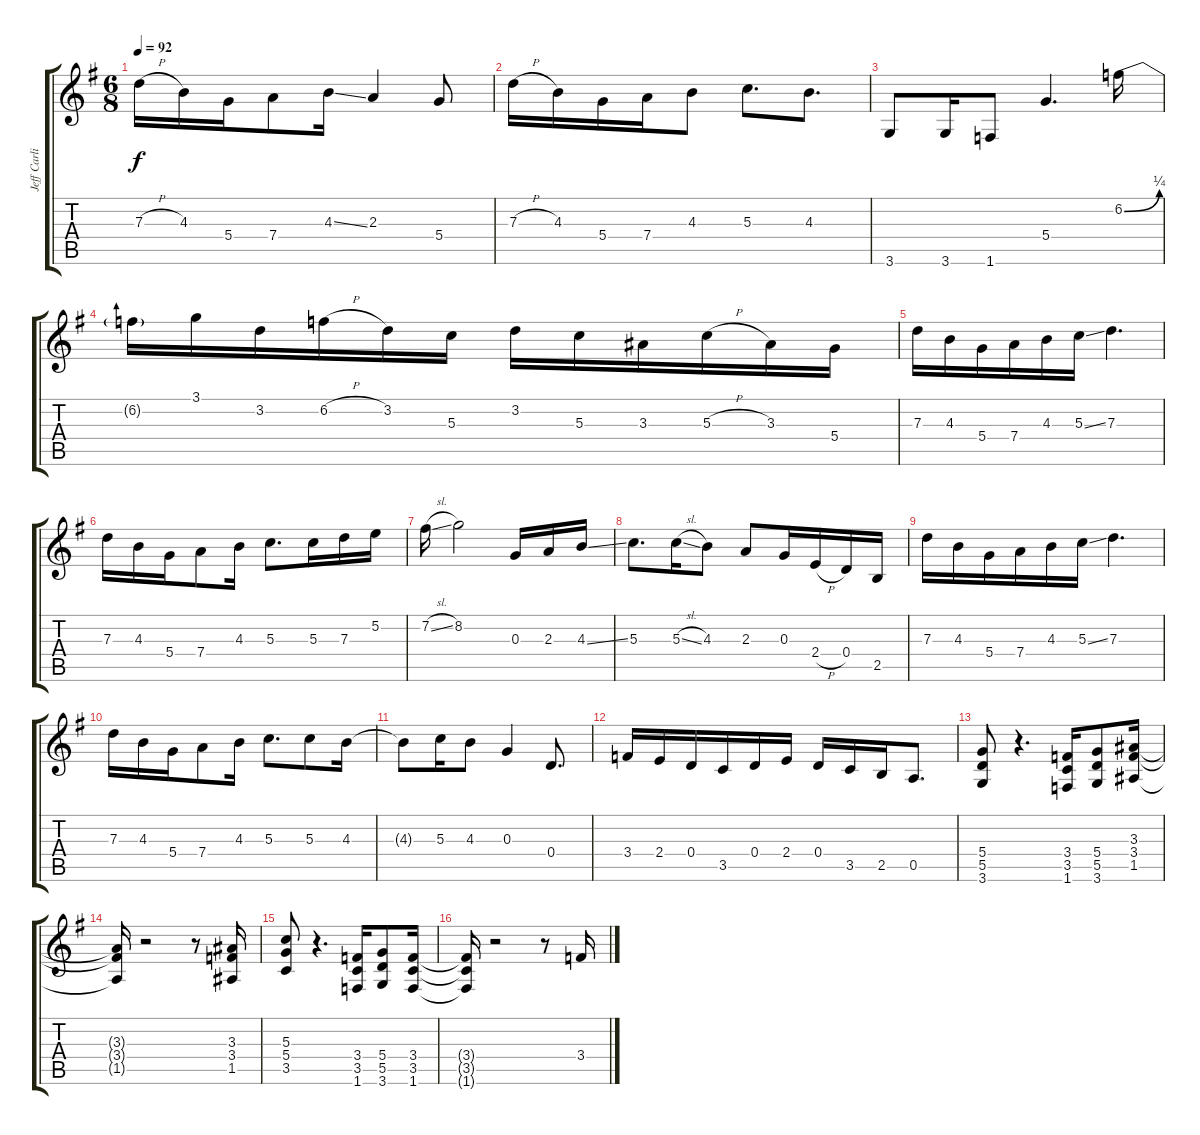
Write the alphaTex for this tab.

\track ("Jeff Carlisi Guitar" "Jeff Carli") {instrument overdrivenguitar}
\staff {score tabs}
\tuning (E4 B3 G3 D3 A2 E2) {hide}
\ts (6 8)
\tempo 92
\clef g2
\ks g
7.3{h}.16{dy f} 4.3.16 5.4.16 7.4.8 4.3{ss}.16 2.3.4 5.4.8 |
7.3{h}.16 4.3.16 5.4.16 7.4.16 4.3.8 5.3.8{d} 4.3.8{d} |
3.6.8 3.6.16 1.6.8 5.4.4{d} 6.2{be (bend 0 0 60 1)}.16{volume 16} |
6.2{t}.16 3.1.16 3.2.16 6.2{h}.16 3.2.16 5.3.16 3.2.16 5.3.16 3.3.16 5.3{h}.16 3.3.16 5.4.16 |
7.3.16 4.3.16 5.4.16 7.4.16 4.3.16 5.3{ss}.16 7.3.4{d} |
7.3.16 4.3.16 5.4.16 7.4.8 4.3.16 5.3.8{d} 5.3.16 7.3.16 5.2.16 |
7.2{sl}.16 8.2.2 0.3.16 2.3.16 4.3{ss}.16 |
5.3.8{d} 5.3{sl}.16 4.3.8 2.3.8 0.3.16 2.4{h}.16 0.4.16 2.5.16 |
7.3.16 4.3.16 5.4.16 7.4.16 4.3.16 5.3{ss}.16 7.3.4{d} |
7.3.16 4.3.16 5.4.16 7.4.8 4.3.16 5.3.8{d} 5.3.8 4.3.16 |
4.3{t}.8 5.3.16 4.3.8 0.3.4 0.4.8{d} |
3.4.16 2.4.16 0.4.16 3.5.16 0.4.16 2.4.16 0.4.16 3.5.16 2.5.16 0.5.8{d} |
(5.4 5.5 3.6).8{instrument overdrivenguitar} r.4{d} (3.4 3.5 1.6).16 (5.4 5.5 3.6).8 (3.3 3.4 1.5).16 |
(3.3{t} 3.4{t} 1.5{t}).16 r.2 r.8 (3.3 3.4 1.5).16 |
(5.3 5.4 3.5).8 r.4{d} (3.4 3.5 1.6).16 (5.4 5.5 3.6).8 (3.4 3.5 1.6).16 |
(3.4{t} 3.5{t} 1.6{t}).16 r.2 r.8 3.4.16
